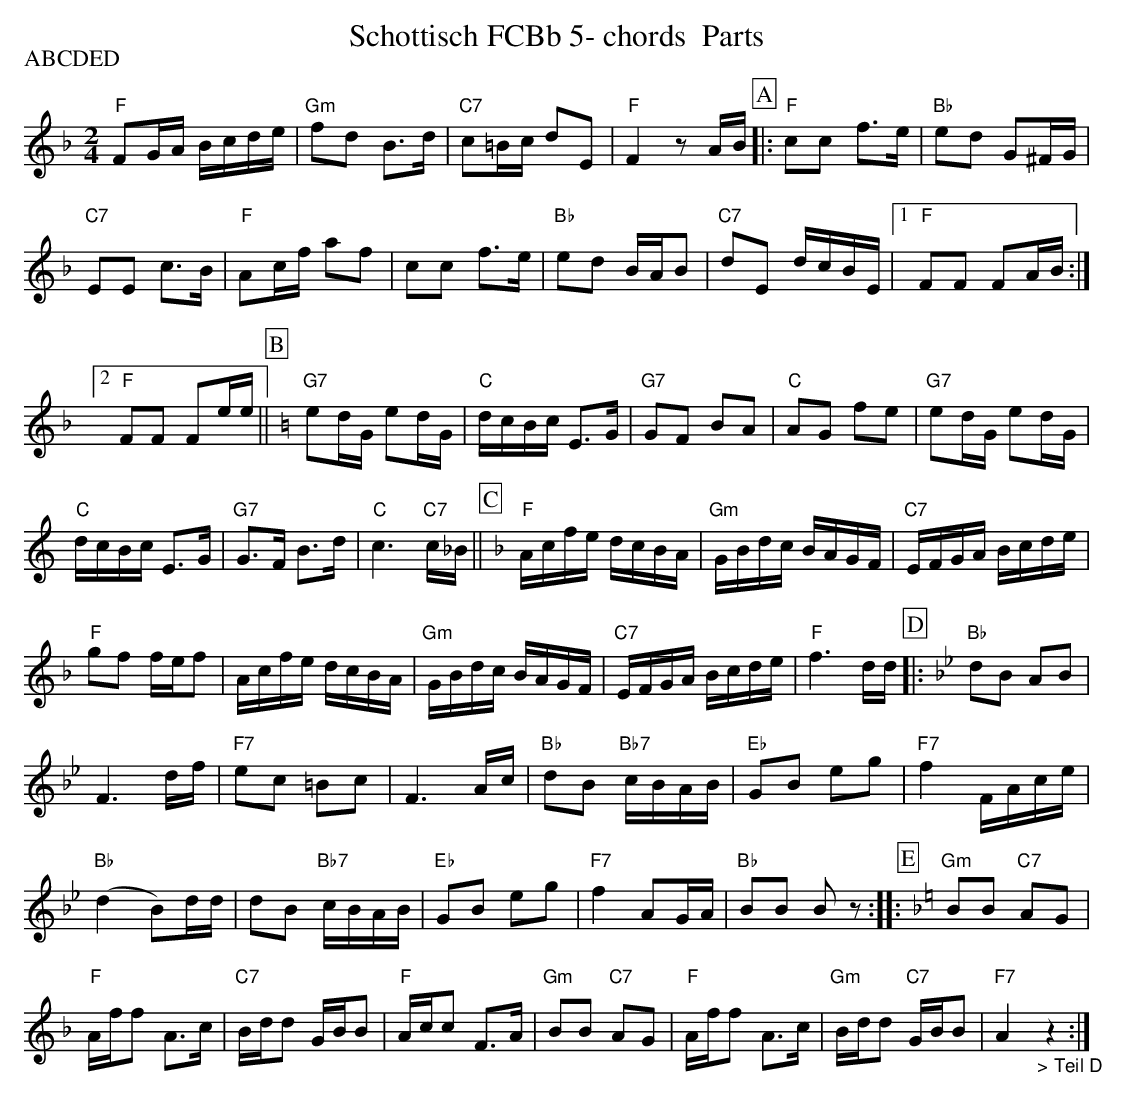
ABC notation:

X:1
T:Schottisch FCBb 5- chords  Parts
P:ABCDED
M:2/4
L:1/16
K:Fmaj%%MIDI gchordon
"F"F2GA Bcde | "Gm"f2d2 B3d | "C7"c2=Bc d2E2 | "F"F4z2AB [P:A] |: "F"c2c2 f3e | "Bb"e2d2 G2^FG |
"C7"E2E2 c3B | "F"A2cf a2f2 | c2c2 f3e | "Bb"e2d2 BAB2 | "C7"d2E2 dcBE |1 "F"F2F2 F2AB :|2
"F"F2F2 F2ee || [P:B] [K:Cmaj] "G7"e2dG e2dG | "C"dcBc E3G | "G7"G2F2 B2A2 | "C"A2G2 f2e2 | "G7"e2dG e2dG |
"C"dcBc E3G | "G7"G3F B3d | "C"c6"C7"c_B || [P:C] [K:Fmaj] "F"Acfe dcBA | "Gm"GBdc BAGF | "C7"EFGA Bcde |
"F"g2f2 fef2 | Acfe dcBA | "Gm"GBdc BAGF | "C7"EFGA Bcde | "F"f6dd [P:D] |: [K:Bbmaj] "Bb"d2B2 A2B2 |
F6df | "F7"e2c2 =B2c2 | F6Ac | "Bb"d2B2 "Bb7"cBAB | "Eb"G2B2 e2g2 | "F7"f4 FAce |
"Bb"(d4 B2)dd | d2B2 "Bb7"cBAB | "Eb"G2B2 e2g2 | "F7"f4 A2GA | "Bb"B2B2 B2z2 :: [P:E] [K:Fmaj] "Gm"B2B2 "C7"A2G2 |
"F"Aff2 A3c | "C7"Bdd2 GBB2 | "F"Acc2 F3A | "Gm"B2B2 "C7"A2G2 | "F"Aff2 A3c | "Gm"Bdd2 "C7"GBB2 | "F7"A4"_> Teil D"z4 :|
